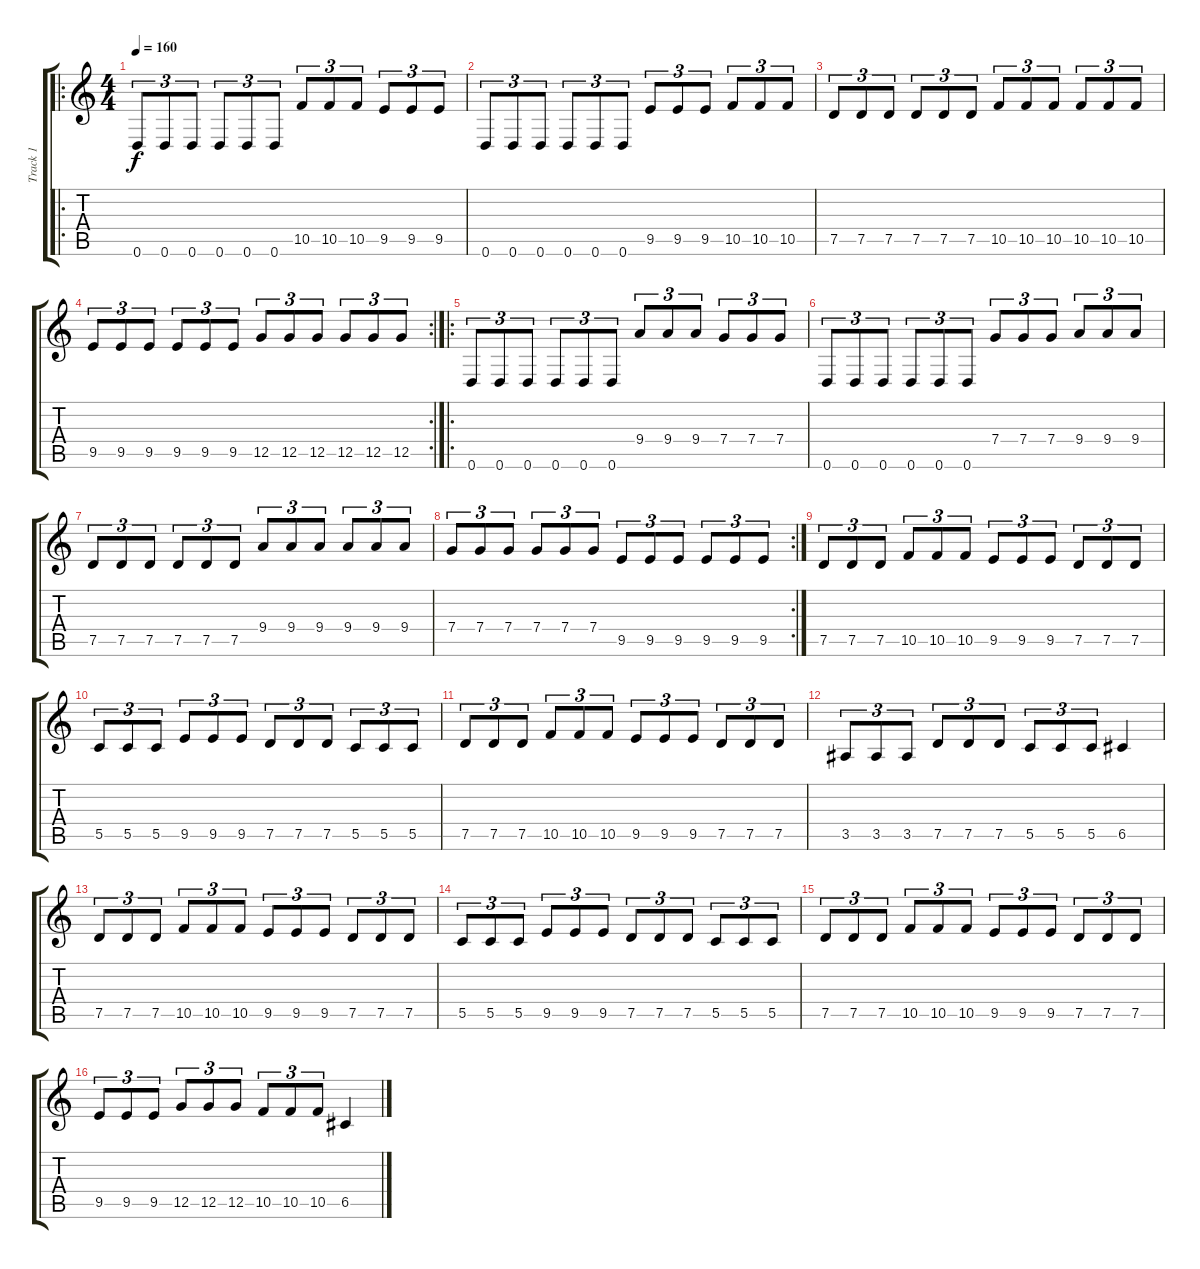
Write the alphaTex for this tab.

\track ("Track 1" "Track 1") {instrument distortionguitar}
\staff {score tabs}
\tuning (D4 A3 F3 C3 G2 D2) {hide}
\ro
\ts (4 4)
\tempo 160
\clef g2
\ks c
0.6.8{tu (3 2) dy f instrument distortionguitar} 0.6.8{tu (3 2)} 0.6.8{tu (3 2)} 0.6.8{tu (3 2)} 0.6.8{tu (3 2)} 0.6.8{tu (3 2)} 10.5.8{tu (3 2)} 10.5.8{tu (3 2)} 10.5.8{tu (3 2)} 9.5.8{tu (3 2)} 9.5.8{tu (3 2)} 9.5.8{tu (3 2)} |
0.6.8{tu (3 2)} 0.6.8{tu (3 2)} 0.6.8{tu (3 2)} 0.6.8{tu (3 2)} 0.6.8{tu (3 2)} 0.6.8{tu (3 2)} 9.5.8{tu (3 2)} 9.5.8{tu (3 2)} 9.5.8{tu (3 2)} 10.5.8{tu (3 2)} 10.5.8{tu (3 2)} 10.5.8{tu (3 2)} |
7.5.8{tu (3 2)} 7.5.8{tu (3 2)} 7.5.8{tu (3 2)} 7.5.8{tu (3 2)} 7.5.8{tu (3 2)} 7.5.8{tu (3 2)} 10.5.8{tu (3 2)} 10.5.8{tu (3 2)} 10.5.8{tu (3 2)} 10.5.8{tu (3 2)} 10.5.8{tu (3 2)} 10.5.8{tu (3 2)} |
\rc 2
9.5.8{tu (3 2)} 9.5.8{tu (3 2)} 9.5.8{tu (3 2)} 9.5.8{tu (3 2)} 9.5.8{tu (3 2)} 9.5.8{tu (3 2)} 12.5.8{tu (3 2)} 12.5.8{tu (3 2)} 12.5.8{tu (3 2)} 12.5.8{tu (3 2)} 12.5.8{tu (3 2)} 12.5.8{tu (3 2)} |
\ro
0.6.8{tu (3 2)} 0.6.8{tu (3 2)} 0.6.8{tu (3 2)} 0.6.8{tu (3 2)} 0.6.8{tu (3 2)} 0.6.8{tu (3 2)} 9.4.8{tu (3 2)} 9.4.8{tu (3 2)} 9.4.8{tu (3 2)} 7.4.8{tu (3 2)} 7.4.8{tu (3 2)} 7.4.8{tu (3 2)} |
0.6.8{tu (3 2)} 0.6.8{tu (3 2)} 0.6.8{tu (3 2)} 0.6.8{tu (3 2)} 0.6.8{tu (3 2)} 0.6.8{tu (3 2)} 7.4.8{tu (3 2)} 7.4.8{tu (3 2)} 7.4.8{tu (3 2)} 9.4.8{tu (3 2)} 9.4.8{tu (3 2)} 9.4.8{tu (3 2)} |
7.5.8{tu (3 2)} 7.5.8{tu (3 2)} 7.5.8{tu (3 2)} 7.5.8{tu (3 2)} 7.5.8{tu (3 2)} 7.5.8{tu (3 2)} 9.4.8{tu (3 2)} 9.4.8{tu (3 2)} 9.4.8{tu (3 2)} 9.4.8{tu (3 2)} 9.4.8{tu (3 2)} 9.4.8{tu (3 2)} |
\rc 2
7.4.8{tu (3 2)} 7.4.8{tu (3 2)} 7.4.8{tu (3 2)} 7.4.8{tu (3 2)} 7.4.8{tu (3 2)} 7.4.8{tu (3 2)} 9.5.8{tu (3 2)} 9.5.8{tu (3 2)} 9.5.8{tu (3 2)} 9.5.8{tu (3 2)} 9.5.8{tu (3 2)} 9.5.8{tu (3 2)} |
7.5.8{tu (3 2)} 7.5.8{tu (3 2)} 7.5.8{tu (3 2)} 10.5.8{tu (3 2)} 10.5.8{tu (3 2)} 10.5.8{tu (3 2)} 9.5.8{tu (3 2)} 9.5.8{tu (3 2)} 9.5.8{tu (3 2)} 7.5.8{tu (3 2)} 7.5.8{tu (3 2)} 7.5.8{tu (3 2)} |
5.5.8{tu (3 2)} 5.5.8{tu (3 2)} 5.5.8{tu (3 2)} 9.5.8{tu (3 2)} 9.5.8{tu (3 2)} 9.5.8{tu (3 2)} 7.5.8{tu (3 2)} 7.5.8{tu (3 2)} 7.5.8{tu (3 2)} 5.5.8{tu (3 2)} 5.5.8{tu (3 2)} 5.5.8{tu (3 2)} |
7.5.8{tu (3 2)} 7.5.8{tu (3 2)} 7.5.8{tu (3 2)} 10.5.8{tu (3 2)} 10.5.8{tu (3 2)} 10.5.8{tu (3 2)} 9.5.8{tu (3 2)} 9.5.8{tu (3 2)} 9.5.8{tu (3 2)} 7.5.8{tu (3 2)} 7.5.8{tu (3 2)} 7.5.8{tu (3 2)} |
3.5.8{tu (3 2)} 3.5.8{tu (3 2)} 3.5.8{tu (3 2)} 7.5.8{tu (3 2)} 7.5.8{tu (3 2)} 7.5.8{tu (3 2)} 5.5.8{tu (3 2)} 5.5.8{tu (3 2)} 5.5.8{tu (3 2)} 6.5.4 |
7.5.8{tu (3 2)} 7.5.8{tu (3 2)} 7.5.8{tu (3 2)} 10.5.8{tu (3 2)} 10.5.8{tu (3 2)} 10.5.8{tu (3 2)} 9.5.8{tu (3 2)} 9.5.8{tu (3 2)} 9.5.8{tu (3 2)} 7.5.8{tu (3 2)} 7.5.8{tu (3 2)} 7.5.8{tu (3 2)} |
5.5.8{tu (3 2)} 5.5.8{tu (3 2)} 5.5.8{tu (3 2)} 9.5.8{tu (3 2)} 9.5.8{tu (3 2)} 9.5.8{tu (3 2)} 7.5.8{tu (3 2)} 7.5.8{tu (3 2)} 7.5.8{tu (3 2)} 5.5.8{tu (3 2)} 5.5.8{tu (3 2)} 5.5.8{tu (3 2)} |
7.5.8{tu (3 2)} 7.5.8{tu (3 2)} 7.5.8{tu (3 2)} 10.5.8{tu (3 2)} 10.5.8{tu (3 2)} 10.5.8{tu (3 2)} 9.5.8{tu (3 2)} 9.5.8{tu (3 2)} 9.5.8{tu (3 2)} 7.5.8{tu (3 2)} 7.5.8{tu (3 2)} 7.5.8{tu (3 2)} |
9.5.8{tu (3 2)} 9.5.8{tu (3 2)} 9.5.8{tu (3 2)} 12.5.8{tu (3 2)} 12.5.8{tu (3 2)} 12.5.8{tu (3 2)} 10.5.8{tu (3 2)} 10.5.8{tu (3 2)} 10.5.8{tu (3 2)} 6.5.4
